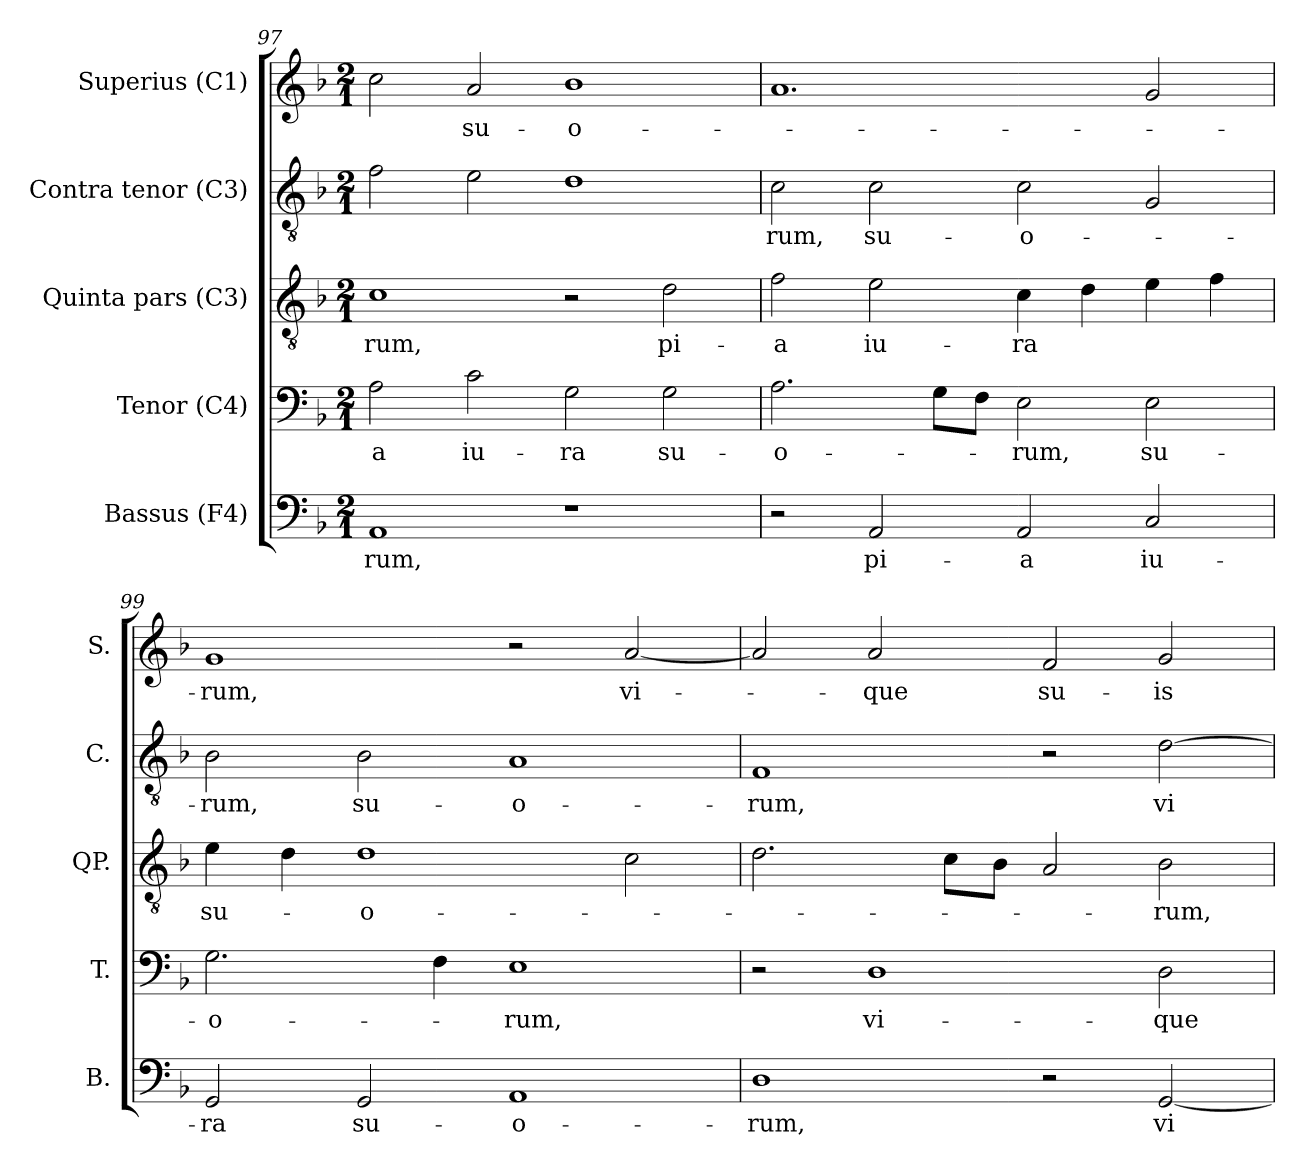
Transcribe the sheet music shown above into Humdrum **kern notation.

**kern	**text	**kern	**text	**kern	**text	**kern	**text	**kern	**text
*part5	*part5	*part4	*part4	*part3	*part3	*part2	*part2	*part1	*part1
*staff5	*staff5	*staff4	*staff4	*staff3	*staff3	*staff2	*staff2	*staff1	*staff1
*I"Bassus (F4)	*	*I"Tenor (C4)	*	*I"Quinta pars (C3)	*	*I"Contra tenor (C3)	*	*I"Superius (C1)	*
*I'B.	*	*I'T.	*	*I'QP.	*	*I'C.	*	*I'S.	*
!!LO:PB:g=z
*clefF4	*	*clefF4	*	*clefGv2	*	*clefGv2	*	*clefG2	*
*	*	*ITrd7c12	*	*ITrd7c12	*	*ITrd7c12	*	*	*
*k[b-]	*	*k[b-]	*	*k[b-]	*	*k[b-]	*	*k[b-]	*
*F:	*	*F:	*	*F:	*	*F:	*	*F:	*
*M2/1	*	*M2/1	*	*M2/1	*	*M2/1	*	*M2/1	*
=97	=97	=97	=97	=97	=97	=97	=97	=97	=97
!	!LO:LY:b:color=#000000	!	!	!	!	!	!	!	!
!	!	!	!LO:LY:b:color=#000000	!	!	!	!	!	!
!	!	!	!	!	!LO:LY:b:color=#000000	!	!	!	!
1AAi	-rum,	2AAi\	-a	1Ci	-rum,	2Fi\	.	2cci\	.
!	!	!	!LO:LY:b:color=#000000	!	!	!	!	!	!
!	!	!	!	!	!	!	!	!	!LO:LY:b:color=#000000
.	.	2Ci\	iu-	.	.	2Ei\	.	2ai/	su-
!	!	!	!LO:LY:b:color=#000000	!	!	!	!	!	!
!	!	!	!	!	!	!	!	!	!LO:LY:b:color=#000000
1r	.	2GGi\	-ra	2r	.	1Di	.	1b-i	-o-
!	!	!	!LO:LY:b:color=#000000	!	!	!	!	!	!
!	!	!	!	!	!LO:LY:b:color=#000000	!	!	!	!
.	.	2GGi\	su-	2Di\	pi-	.	.	.	.
=98	=98	=98	=98	=98	=98	=98	=98	=98	=98
!	!	!	!LO:LY:b:color=#000000	!	!	!	!	!	!
!	!	!	!	!	!LO:LY:b:color=#000000	!	!	!	!
!	!	!	!	!	!	!	!LO:LY:b:color=#000000	!	!
2r	.	2.AAi\	-o-	2Fi\	-a	2Ci\	-rum,	1.ai	.
!	!LO:LY:b:color=#000000	!	!	!	!	!	!	!	!
!	!	!	!	!	!LO:LY:b:color=#000000	!	!	!	!
!	!	!	!	!	!	!	!LO:LY:b:color=#000000	!	!
2AAi/	pi-	.	.	2Ei\	iu-	2Ci\	su-	.	.
.	.	8GGi\L	.	.	.	.	.	.	.
.	.	8FFi\J	.	.	.	.	.	.	.
!	!LO:LY:b:color=#000000	!	!	!	!	!	!	!	!
!	!	!	!LO:LY:b:color=#000000	!	!	!	!	!	!
!	!	!	!	!	!LO:LY:b:color=#000000	!	!	!	!
!	!	!	!	!	!	!	!LO:LY:b:color=#000000	!	!
2AAi/	-a	2EEi\	-rum,	4Ci\	-ra	2Ci\	-o-	.	.
.	.	.	.	4Di\	.	.	.	.	.
!	!LO:LY:b:color=#000000	!	!	!	!	!	!	!	!
!	!	!	!LO:LY:b:color=#000000	!	!	!	!	!	!
2Ci/	iu-	2EEi\	su-	4Ei\	.	2GGi/	.	2gi/	.
.	.	.	.	4Fi\	.	.	.	.	.
=99	=99	=99	=99	=99	=99	=99	=99	=99	=99
!	!LO:LY:b:color=#000000	!	!	!	!	!	!	!	!
!	!	!	!LO:LY:b:color=#000000	!	!	!	!	!	!
!	!	!	!	!	!LO:LY:b:color=#000000	!	!	!	!
!	!	!	!	!	!	!	!LO:LY:b:color=#000000	!	!
!	!	!	!	!	!	!	!	!	!LO:LY:b:color=#000000
2GGi/	-ra	2.GGi\	-o-	4Ei\	su-	2BB-i\	-rum,	1gi	-rum,
.	.	.	.	4Di\	.	.	.	.	.
!	!LO:LY:b:color=#000000	!	!	!	!	!	!	!	!
!	!	!	!	!	!LO:LY:b:color=#000000	!	!	!	!
!	!	!	!	!	!	!	!LO:LY:b:color=#000000	!	!
2GGi/	su-	.	.	1Di	-o-	2BB-i\	su-	.	.
.	.	4FFi\	.	.	.	.	.	.	.
!	!LO:LY:b:color=#000000	!	!	!	!	!	!	!	!
!	!	!	!LO:LY:b:color=#000000	!	!	!	!	!	!
!	!	!	!	!	!	!	!LO:LY:b:color=#000000	!	!
1AAi	-o-	1EEi	-rum,	.	.	1AAi	-o-	2r	.
!	!	!	!	!	!	!	!	!	!LO:LY:b:color=#000000
.	.	.	.	2Ci\	.	.	.	[2ai/	vi-
=100	=100	=100	=100	=100	=100	=100	=100	=100	=100
!	!LO:LY:b:color=#000000	!	!	!	!	!	!	!	!
!	!	!	!	!	!	!	!LO:LY:b:color=#000000	!	!
1Di	-rum,	2r	.	2.Di\	.	1FFi	-rum,	2ai/]	.
!	!	!	!LO:LY:b:color=#000000	!	!	!	!	!	!
!	!	!	!	!	!	!	!	!	!LO:LY:b:color=#000000
.	.	1DDi	vi-	.	.	.	.	2ai/	-que
.	.	.	.	8Ci\L	.	.	.	.	.
.	.	.	.	8BB-i\J	.	.	.	.	.
!	!	!	!	!	!	!	!	!	!LO:LY:b:color=#000000
2r	.	.	.	2AAi/	.	2r	.	2fi/	su-
!	!LO:LY:b:color=#000000	!	!	!	!	!	!	!	!
!	!	!	!LO:LY:b:color=#000000	!	!	!	!	!	!
!	!	!	!	!	!LO:LY:b:color=#000000	!	!	!	!
!	!	!	!	!	!	!	!LO:LY:b:color=#000000	!	!
!	!	!	!	!	!	!	!	!	!LO:LY:b:color=#000000
[2GGi/	vi-	2DDi\	-que	2BB-i\	-rum,	[2Di\	vi-	2gi/	-is
=	=	=	=	=	=	=	=	=	=
*-	*-	*-	*-	*-	*-	*-	*-	*-	*-
